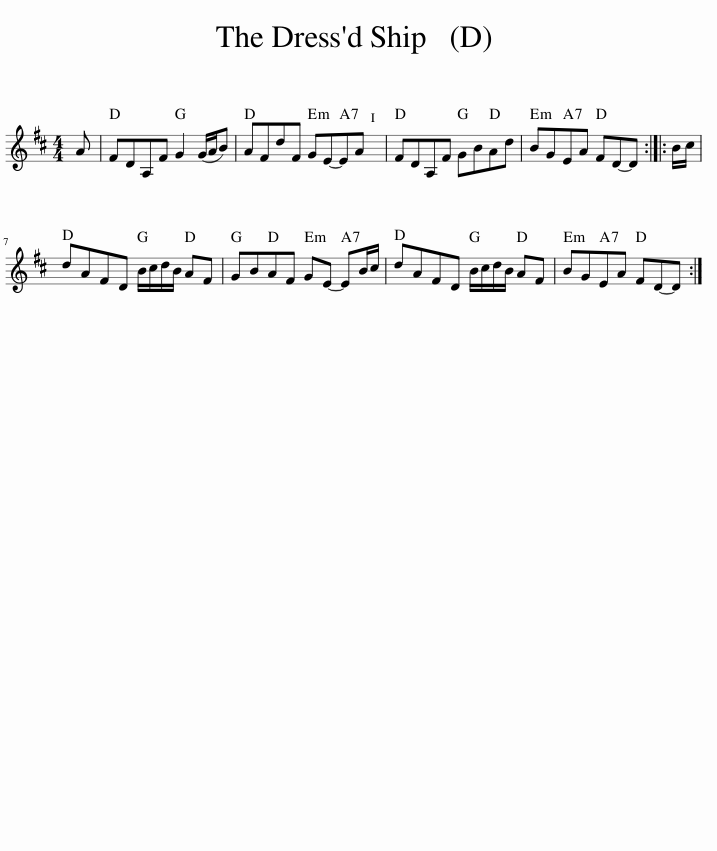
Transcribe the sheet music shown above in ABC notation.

X:1
L:1/8
M:4/4
I:linebreak $
K:D
V:1 treble
V:1
 A | FDA,F G2 (G/A/B) | AFdF GE-EA | FDA,F GBAd | BGEA FD-D :: %5
 B/c/ |$ dAFD B/c/d/B/ AF | GBAF GE- EB/c/ | dAFD B/c/d/B/ AF | BGEA FD-D :| %10
